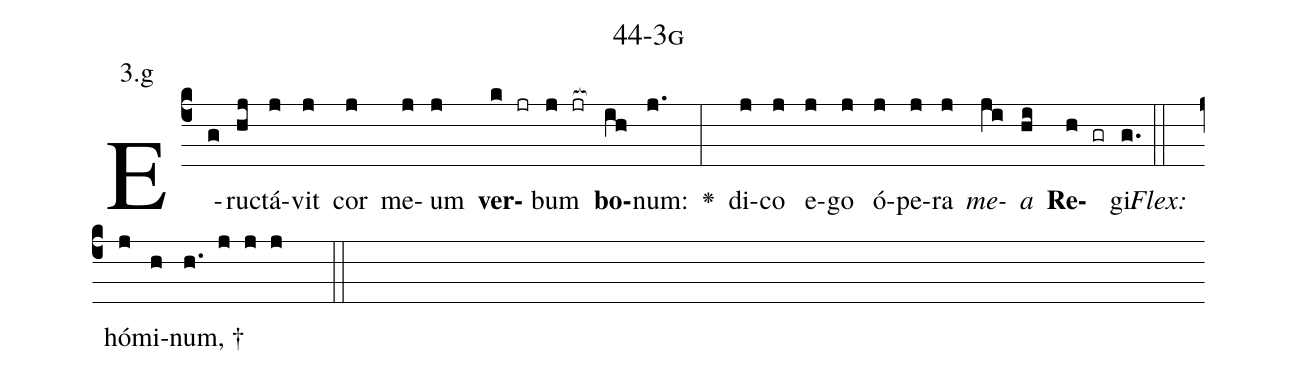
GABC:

name: 44-3g;
annotation: 3.g;
%%
(c4)E(g)ruc(hj)tá(j)vit(j) cor(j) me(j)um(j) <b>ver</b>(k jr)bum(j jr[ocb:1{]) <b>bo</b>(ih[ocb:0}])num:(j.) <v>\greheightstar</v>(:) di(j)co(j) e(j)go(j) ó(j)pe(j)ra(j) <i>me</i>(ji)<i>a</i>(hi) <b>Re</b>(h gr)gi.(g.) (::)
<i>Flex:</i>()  hó(j)mi(h)num, †(h. j j j  ::)

%E(j) u(j) o(ji) u(hi) a(h) e.(g.) (::)
